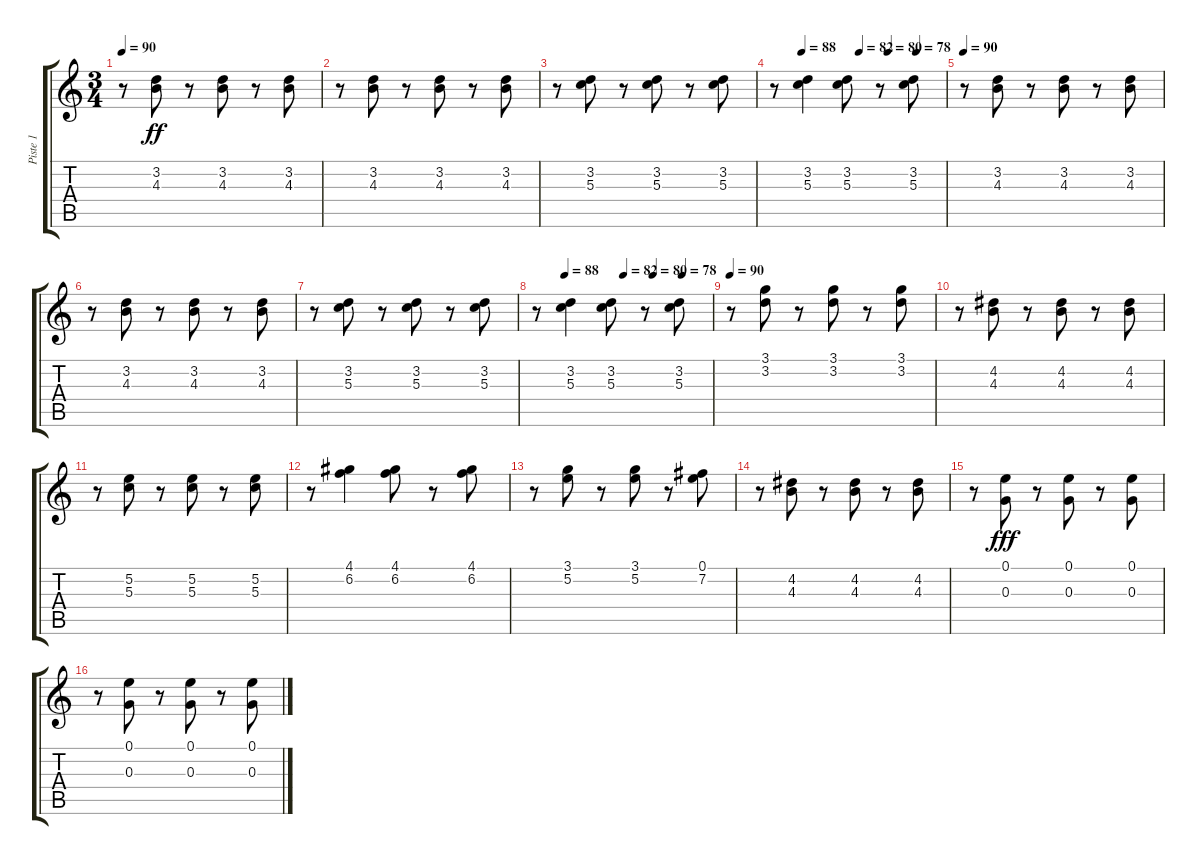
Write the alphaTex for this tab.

\track ("Piste 1" "Piste 1") {instrument acousticguitarnylon}
\staff {score tabs}
\tuning (E4 B3 G3 D3 A2 E2) {hide}
\ts (3 4)
\tempo 90
\clef g2
\ks c
r.8{dy ff instrument acousticguitarnylon} (3.2 4.3).8 r.8 (3.2 4.3).8 r.8 (3.2 4.3).8 |
r.8 (3.2 4.3).8 r.8 (3.2 4.3).8 r.8 (3.2 4.3).8 |
r.8 (3.2 5.3).8 r.8 (3.2 5.3).8 r.8 (3.2 5.3).8 |
\tempo (88 0.16666666666666666)
\tempo (82 0.5)
\tempo (80 0.6666666666666666)
\tempo (78 0.8333333333333334)
r.8 (3.2 5.3).4 (3.2 5.3).8 r.8 (3.2 5.3).8 |
\tempo 90
r.8 (3.2 4.3).8 r.8 (3.2 4.3).8 r.8 (3.2 4.3).8 |
r.8 (3.2 4.3).8 r.8 (3.2 4.3).8 r.8 (3.2 4.3).8 |
r.8 (3.2 5.3).8 r.8 (3.2 5.3).8 r.8 (3.2 5.3).8 |
\tempo (88 0.16666666666666666)
\tempo (82 0.5)
\tempo (80 0.6666666666666666)
\tempo (78 0.8333333333333334)
r.8 (3.2 5.3).4 (3.2 5.3).8 r.8 (3.2 5.3).8 |
\tempo 90
r.8 (3.1 3.2).8 r.8 (3.1 3.2).8 r.8 (3.1 3.2).8 |
r.8 (4.2 4.3).8 r.8 (4.2 4.3).8 r.8 (4.2 4.3).8 |
r.8 (5.2 5.3).8 r.8 (5.2 5.3).8 r.8 (5.2 5.3).8 |
r.8 (4.1 6.2).4 (4.1 6.2).8 r.8 (4.1 6.2).8 |
r.8 (3.1 5.2).8 r.8 (3.1 5.2).8 r.8 (0.1 7.2).8 |
r.8 (4.2 4.3).8 r.8 (4.2 4.3).8 r.8 (4.2 4.3).8 |
r.8 (0.1 0.3).8{dy fff} r.8 (0.1 0.3).8 r.8 (0.1 0.3).8 |
r.8 (0.1 0.3).8 r.8 (0.1 0.3).8 r.8 (0.1 0.3).8
